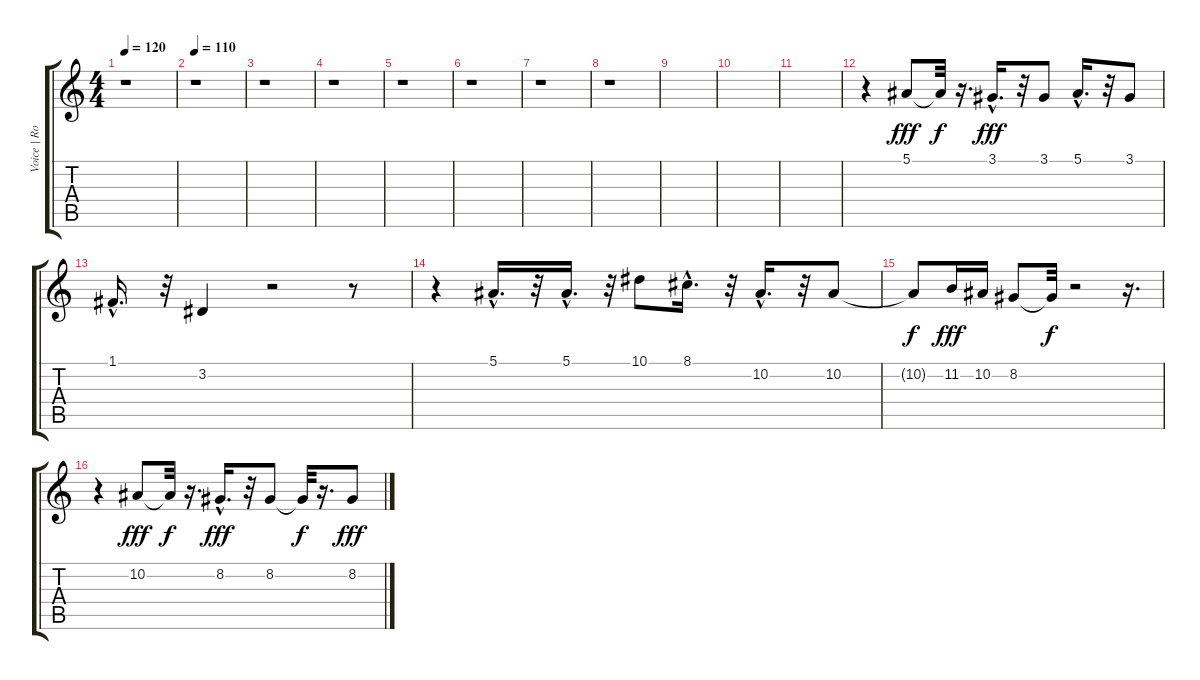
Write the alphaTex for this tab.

\track ("Voice | Rocket Queen" "Voice | Ro") {instrument lead6voice}
\staff {score tabs}
\tuning (F4 C4 Ab3 Db3 Bb2 F2) {hide}
\ts (4 4)
\tempo 120
\clef g2
\ks c
r.1{dy f} |
\tempo 110
r.1 |
r.1 |
r.1 |
r.1 |
r.1 |
r.1 |
r.1 |
|
|
|
r.4 5.1.8{dy fff} 5.1{t}.32{dy f} r.16{d} 3.1{hac}.16{d dy fff} r.32 3.1.8 5.1{hac}.16{d} r.32 3.1.8 |
1.1{hac}.16{d} r.32 3.2.4 r.2 r.8 |
r.4 5.1{hac}.16{d} r.32 5.1{hac}.16{d} r.32 10.1.8 8.1{hac}.16{d} r.32 10.2{hac}.16{d} r.32 10.2.8 |
10.2{t}.8{dy f} 11.2.16{dy fff} 10.2.16 8.2.8 8.2{t}.32{dy f} r.2 r.16{d} |
r.4 10.2.8{dy fff} 10.2{t}.32{dy f} r.16{d} 8.2{hac}.16{d dy fff} r.32 8.2.8 8.2{t}.32{dy f} r.16{d} 8.2.8{dy fff}
